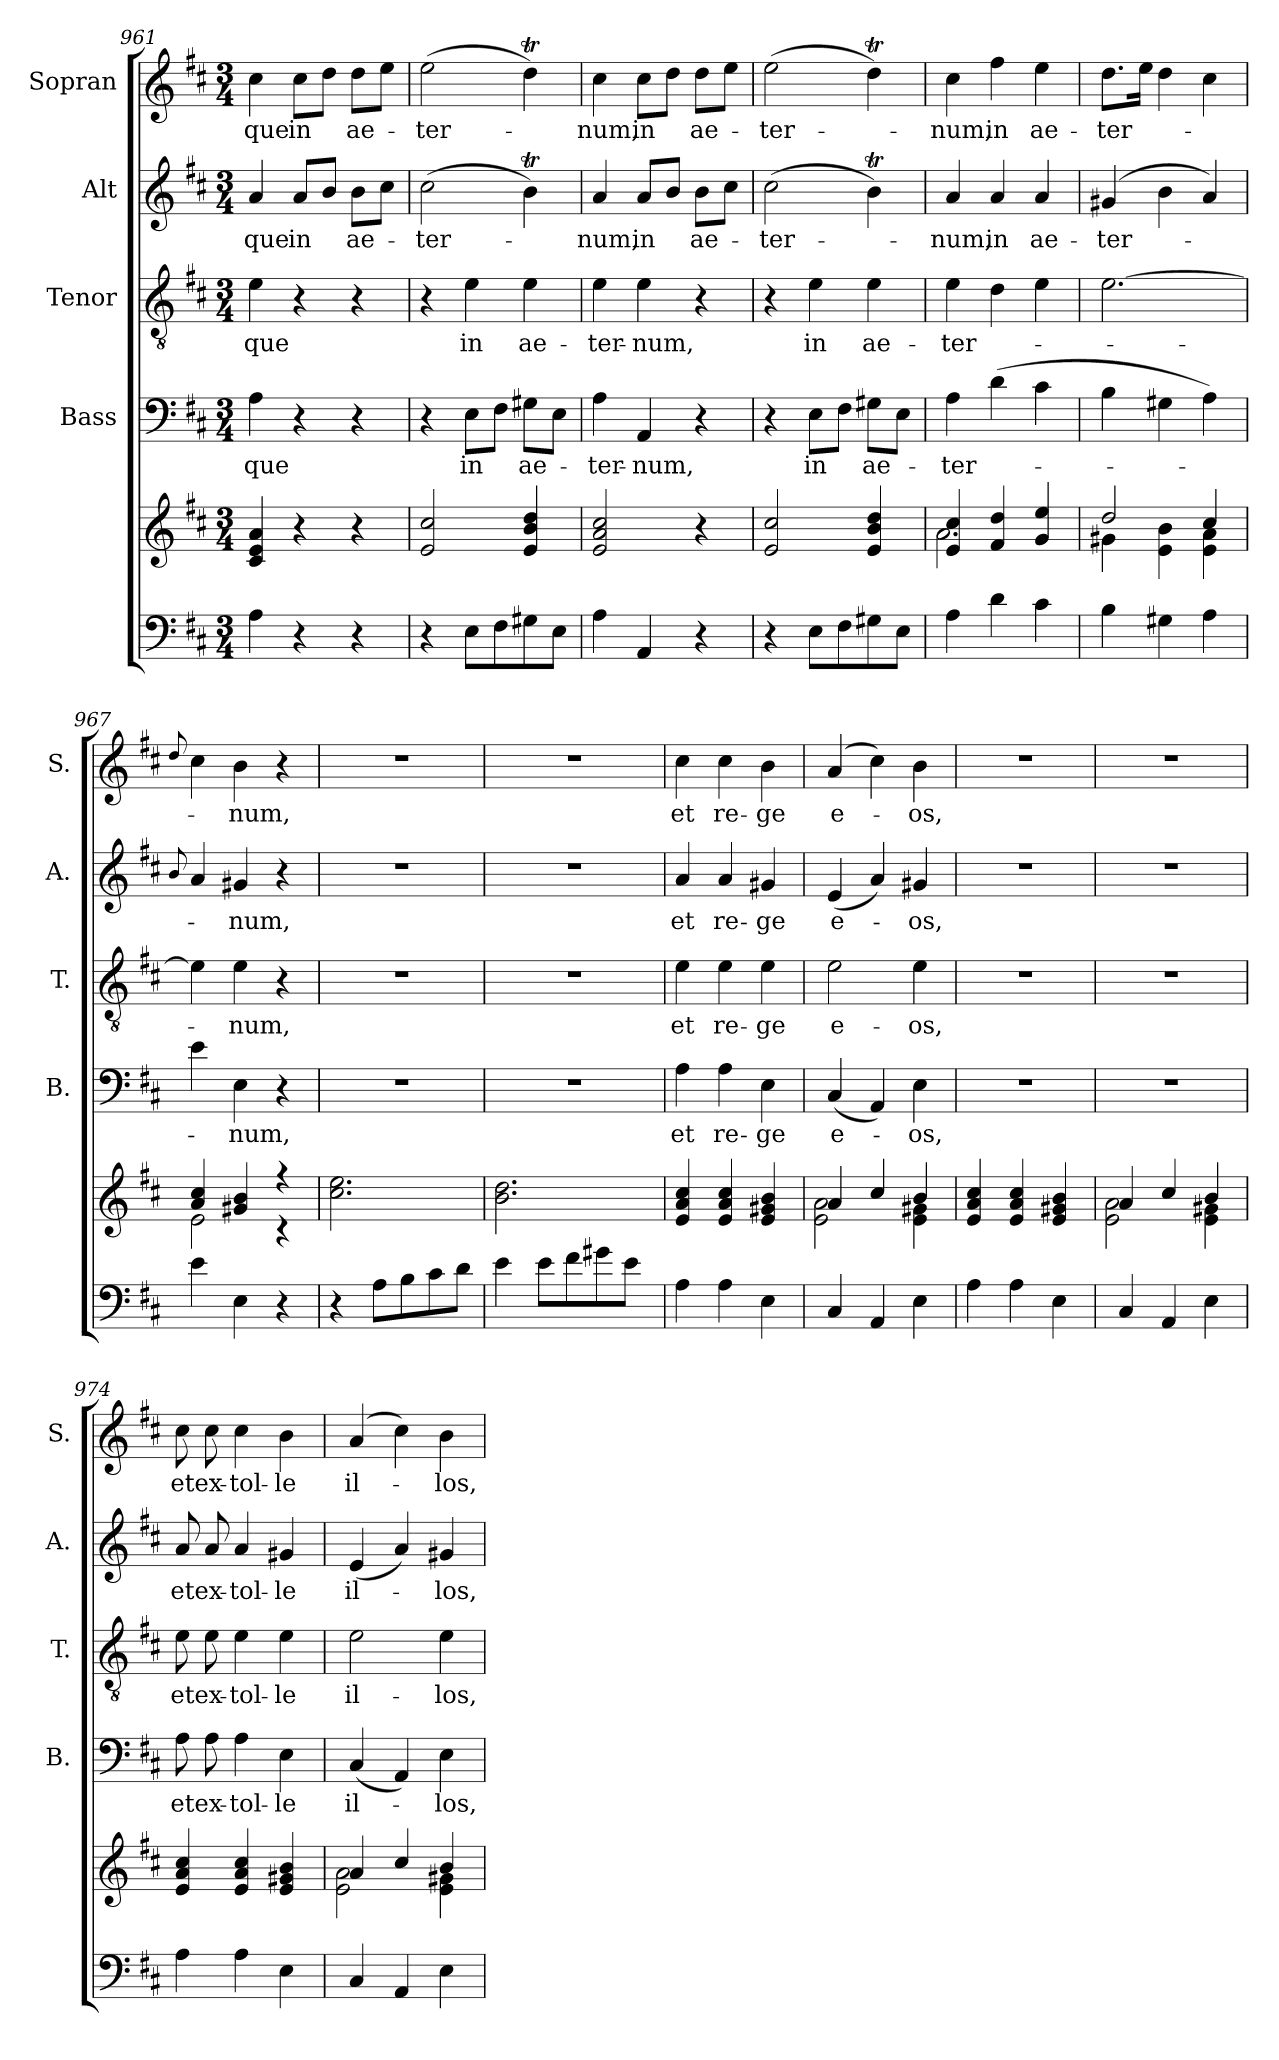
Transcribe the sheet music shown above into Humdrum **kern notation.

**kern	**kern	**kern	**text	**kern	**text	**kern	**text	**kern	**text
*part5	*part5	*part4	*part4	*part3	*part3	*part2	*part2	*part1	*part1
*staff6	*staff5	*staff4	*staff4	*staff3	*staff3	*staff2	*staff2	*staff1	*staff1
*	*	*I"Bass	*	*I"Tenor	*	*I"Alt	*	*I"Sopran	*
*	*	*I'B.	*	*I'T.	*	*I'A.	*	*I'S.	*
*clefF4	*clefG2	*clefF4	*	*clefGv2	*	*clefG2	*	*clefG2	*
*k[f#c#]	*k[f#c#]	*k[f#c#]	*	*k[f#c#]	*	*k[f#c#]	*	*k[f#c#]	*
*D:	*D:	*D:	*	*D:	*	*D:	*	*D:	*
*M3/4	*M3/4	*M3/4	*	*M3/4	*	*M3/4	*	*M3/4	*
=961	=961	=961	=961	=961	=961	=961	=961	=961	=961
!	!	!	!LO:LY:b	!	!LO:LY:b	!	!LO:LY:b	!	!LO:LY:b
4A\	4c#/ 4e/ 4a/	4A\	-que	4e\	-que	4a/	-que	4cc#\	-que
!	!	!	!	!	!	!	!LO:LY:b	!	!LO:LY:b
4r	4r	4r	.	4r	.	8a/L	in	8cc#\L	in
.	.	.	.	.	.	8b/J	.	8dd\J	.
!	!	!	!	!	!	!	!LO:LY:b	!	!LO:LY:b
4r	4r	4r	.	4r	.	8b\L	ae-	8dd\L	ae-
.	.	.	.	.	.	8cc#\J	.	8ee\J	.
=962	=962	=962	=962	=962	=962	=962	=962	=962	=962
!	!	!	!	!	!	!	!LO:LY:b	!	!LO:LY:b
4r	2e/ 2cc#/	4r	.	4r	.	(>2cc#\	-ter-	(>2ee\	-ter-
!	!	!	!LO:LY:b	!	!LO:LY:b	!	!	!	!
8E\L	.	8E\L	in	4e\	in	.	.	.	.
8F#\	.	8F#\J	.	.	.	.	.	.	.
!	!	!	!LO:LY:b	!	!LO:LY:b	!	!	!	!
8G#X\	4e/ 4b/ 4dd/	8G#X\L	ae-	4e\	ae-	4bT\)	.	4ddT\)	.
8E\J	.	8E\J	.	.	.	.	.	.	.
=963	=963	=963	=963	=963	=963	=963	=963	=963	=963
!	!	!	!LO:LY:b	!	!LO:LY:b	!	!LO:LY:b	!	!LO:LY:b
4A\	2e/ 2a/ 2cc#/	4A\	-ter-	4e\	-ter-	4a/	-num,	4cc#\	-num,
!	!	!	!LO:LY:b	!	!LO:LY:b	!	!LO:LY:b	!	!LO:LY:b
4AA/	.	4AA/	-num,	4e\	-num,	8a/L	in	8cc#\L	in
.	.	.	.	.	.	8b/J	.	8dd\J	.
!	!	!	!	!	!	!	!LO:LY:b	!	!LO:LY:b
4r	4r	4r	.	4r	.	8b\L	ae-	8dd\L	ae-
.	.	.	.	.	.	8cc#\J	.	8ee\J	.
!!LO:LB:g=z
=964	=964	=964	=964	=964	=964	=964	=964	=964	=964
!	!	!	!	!	!	!	!LO:LY:b	!	!LO:LY:b
4r	2e/ 2cc#/	4r	.	4r	.	(>2cc#\	-ter-	(>2ee\	-ter-
!	!	!	!LO:LY:b	!	!LO:LY:b	!	!	!	!
8E\L	.	8E\L	in	4e\	in	.	.	.	.
8F#\	.	8F#\J	.	.	.	.	.	.	.
!	!	!	!LO:LY:b	!	!LO:LY:b	!	!	!	!
8G#X\	4e/ 4b/ 4dd/	8G#X\L	ae-	4e\	ae-	4bT\)	.	4ddT\)	.
8E\J	.	8E\J	.	.	.	.	.	.	.
=965	=965	=965	=965	=965	=965	=965	=965	=965	=965
*	*^	*	*	*	*	*	*	*	*
!	!	!	!	!LO:LY:b	!	!LO:LY:b	!	!LO:LY:b	!	!LO:LY:b
4A\	4e/ 4cc#/	2.a\	4A\	-ter-	4e\	-ter-	4a/	-num,	4cc#\	-num,
!	!	!	!	!	!	!	!	!LO:LY:b	!	!LO:LY:b
4d\	4f#/ 4dd/	.	(>4d\	.	4d\	.	4a/	in	4ff#\	in
!	!	!	!	!	!	!	!	!LO:LY:b	!	!LO:LY:b
4c#\	4g/ 4ee/	.	4c#\	.	4e\	.	4a/	ae-	4ee\	ae-
=966	=966	=966	=966	=966	=966	=966	=966	=966	=966	=966
!	!	!	!	!	!	!	!	!LO:LY:b	!	!LO:LY:b
4B\	2dd/	4g#X\	4B\	.	[2.e\	.	(4g#X/	-ter-	8.dd\L	-ter-
.	.	.	.	.	.	.	.	.	16ee\Jk	.
4G#X\	.	4e\ 4b\	4G#X\	.	.	.	4b\	.	4dd\	.
4A\	4cc#/	4e\ 4a\	4A\)	.	.	.	4a/)	.	4cc#\	.
=967	=967	=967	=967	=967	=967	=967	=967	=967	=967	=967
.	.	.	.	.	.	.	8qqb/	.	8qqdd/	.
4e\	4a/ 4cc#/	2e\	4e\	.	4e\]	.	4a/	.	4cc#\	.
!	!	!	!	!LO:LY:b	!	!LO:LY:b	!	!LO:LY:b	!	!LO:LY:b
4E\	4g#X/ 4b/	.	4E\	-num,	4e\	-num,	4g#X/	-num,	4b\	-num,
4r	4r	4r	4r	.	4r	.	4r	.	4r	.
*	*v	*v	*	*	*	*	*	*	*	*
=968	=968	=968	=968	=968	=968	=968	=968	=968	=968
4r	2.cc#\ 2.ee\	2.r	.	2.r	.	2.r	.	2.r	.
8A\L	.	.	.	.	.	.	.	.	.
8B\	.	.	.	.	.	.	.	.	.
8c#\	.	.	.	.	.	.	.	.	.
8d\J	.	.	.	.	.	.	.	.	.
=969	=969	=969	=969	=969	=969	=969	=969	=969	=969
4e\	2.b\ 2.dd\	2.r	.	2.r	.	2.r	.	2.r	.
8e\L	.	.	.	.	.	.	.	.	.
8f#\	.	.	.	.	.	.	.	.	.
8g#X\	.	.	.	.	.	.	.	.	.
8e\J	.	.	.	.	.	.	.	.	.
=970	=970	=970	=970	=970	=970	=970	=970	=970	=970
!	!	!	!LO:LY:b	!	!LO:LY:b	!	!LO:LY:b	!	!LO:LY:b
4A\	4e/ 4a/ 4cc#/	4A\	et	4e\	et	4a/	et	4cc#\	et
!	!	!	!LO:LY:b	!	!LO:LY:b	!	!LO:LY:b	!	!LO:LY:b
4A\	4e/ 4a/ 4cc#/	4A\	re-	4e\	re-	4a/	re-	4cc#\	re-
!	!	!	!LO:LY:b	!	!LO:LY:b	!	!LO:LY:b	!	!LO:LY:b
4E\	4e/ 4g#X/ 4b/	4E\	-ge	4e\	-ge	4g#X/	-ge	4b\	-ge
=971	=971	=971	=971	=971	=971	=971	=971	=971	=971
*	*^	*	*	*	*	*	*	*	*
!	!	!	!	!LO:LY:b	!	!LO:LY:b	!	!LO:LY:b	!	!LO:LY:b
4C#/	4a/	2e\ 2a\	(<4C#/	e-	2e\	e-	(<4e/	e-	(4a/	e-
4AA/	4cc#/	.	4AA/)	.	.	.	4a/)	.	4cc#\)	.
!	!	!	!	!LO:LY:b	!	!LO:LY:b	!	!LO:LY:b	!	!LO:LY:b
4E\	4b/	4e\ 4g#X\	4E\	-os,	4e\	-os,	4g#X/	-os,	4b\	-os,
*	*v	*v	*	*	*	*	*	*	*	*
=972	=972	=972	=972	=972	=972	=972	=972	=972	=972
4A\	4e/ 4a/ 4cc#/	2.r	.	2.r	.	2.r	.	2.r	.
4A\	4e/ 4a/ 4cc#/	.	.	.	.	.	.	.	.
4E\	4e/ 4g#X/ 4b/	.	.	.	.	.	.	.	.
=973	=973	=973	=973	=973	=973	=973	=973	=973	=973
*	*^	*	*	*	*	*	*	*	*
4C#/	4a/	2e\ 2a\	2.r	.	2.r	.	2.r	.	2.r	.
4AA/	4cc#/	.	.	.	.	.	.	.	.	.
4E\	4b/	4e\ 4g#X\	.	.	.	.	.	.	.	.
!!LO:PB:g=z
=974	=974	=974	=974	=974	=974	=974	=974	=974	=974	=974
!	!	!	!	!LO:LY:b	!	!LO:LY:b	!	!LO:LY:b	!	!LO:LY:b
*	*v	*v	*	*	*	*	*	*	*	*
4A\	4e/ 4a/ 4cc#/	8A\	et	8e\	et	8a/	et	8cc#\	et
!	!	!	!LO:LY:b	!	!LO:LY:b	!	!LO:LY:b	!	!LO:LY:b
.	.	8A\	ex-	8e\	ex-	8a/	ex-	8cc#\	ex-
!	!	!	!LO:LY:b	!	!LO:LY:b	!	!LO:LY:b	!	!LO:LY:b
4A\	4e/ 4a/ 4cc#/	4A\	-tol-	4e\	-tol-	4a/	-tol-	4cc#\	-tol-
!	!	!	!LO:LY:b	!	!LO:LY:b	!	!LO:LY:b	!	!LO:LY:b
4E\	4e/ 4g#X/ 4b/	4E\	-le	4e\	-le	4g#X/	-le	4b\	-le
=975	=975	=975	=975	=975	=975	=975	=975	=975	=975
*	*^	*	*	*	*	*	*	*	*
!	!	!	!	!LO:LY:b	!	!LO:LY:b	!	!LO:LY:b	!	!LO:LY:b
4C#/	4a/	2e\ 2a\	(<4C#/	il-	2e\	il-	(<4e/	il-	(4a/	il-
4AA/	4cc#/	.	4AA/)	.	.	.	4a/)	.	4cc#\)	.
!	!	!	!	!LO:LY:b	!	!LO:LY:b	!	!LO:LY:b	!	!LO:LY:b
4E\	4b/	4e\ 4g#X\	4E\	-los,	4e\	-los,	4g#X/	-los,	4b\	-los,
*	*v	*v	*	*	*	*	*	*	*	*
=	=	=	=	=	=	=	=	=	=
*-	*-	*-	*-	*-	*-	*-	*-	*-	*-
